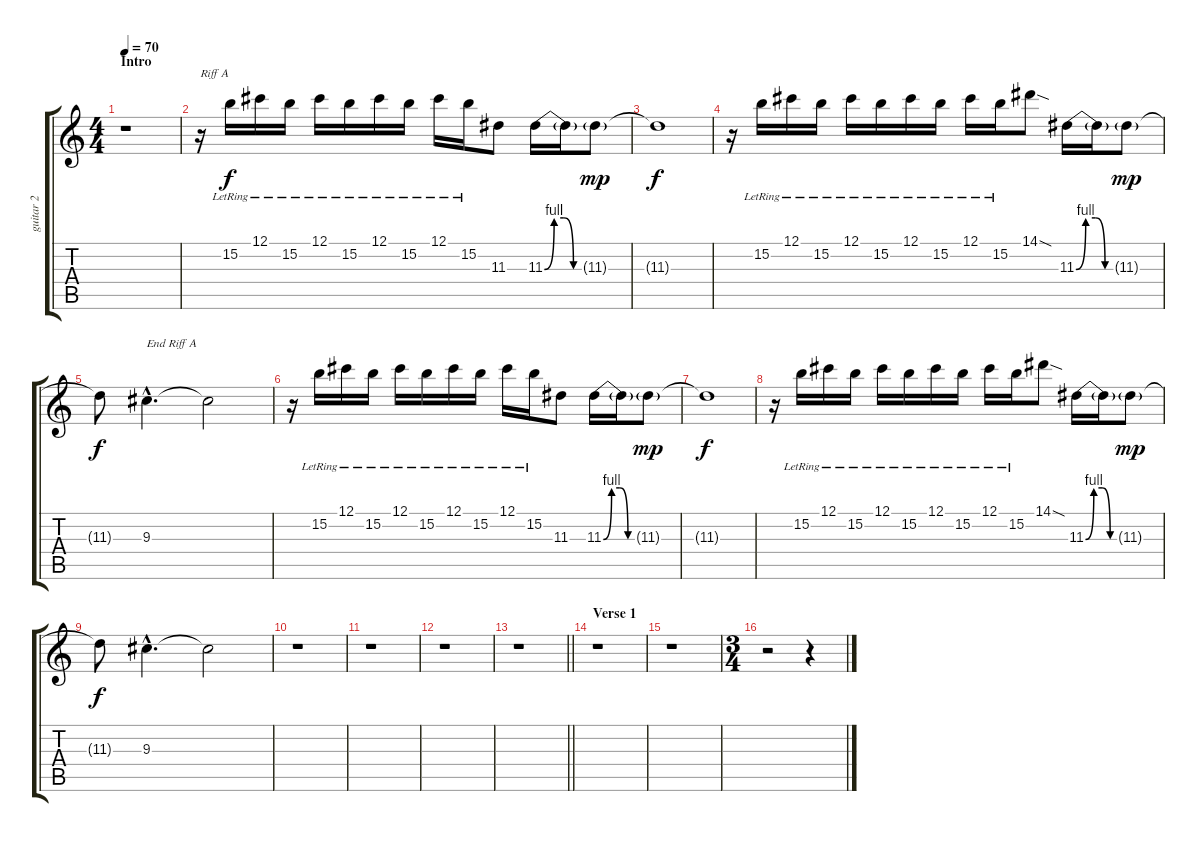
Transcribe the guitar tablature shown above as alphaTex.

\track ("guitar 2" "guitar 2") {instrument distortionguitar}
\staff {score tabs}
\tuning (Db4 Ab3 E3 B2 Gb2 Db2) {hide}
\ts (4 4)
\section ("" "Intro")
\tempo 70
\clef g2
\ks c
r.1{dy f instrument distortionguitar} |
r.16{txt "Riff A"} 15.2{lr}.16 12.1{lr}.16 15.2{lr}.16 12.1{lr}.16 15.2{lr}.16 12.1{lr}.16 15.2{lr}.16 12.1{lr}.16 15.2{lr}.16 11.3.8 11.3{be (custom 0 0 15 4 30 4 45 0 60 0)}.16 11.3{t}.16 11.3{g}.8{dy mp} |
11.3{t}.1{dy f} |
r.16 15.2{lr}.16 12.1{lr}.16 15.2{lr}.16 12.1{lr}.16 15.2{lr}.16 12.1{lr}.16 15.2{lr}.16 12.1{lr}.16 15.2{lr}.16 14.1{sod}.8 11.3{be (custom 0 0 15 4 30 4 45 0 60 0)}.16 11.3{t}.16 11.3{g}.8{dy mp} |
11.3{t}.8{dy f} 9.3{hac}.4{d txt "End Riff A"} 9.3{t}.2 |
r.16 15.2{lr}.16 12.1{lr}.16 15.2{lr}.16 12.1{lr}.16 15.2{lr}.16 12.1{lr}.16 15.2{lr}.16 12.1{lr}.16 15.2{lr}.16 11.3.8 11.3{be (custom 0 0 15 4 30 4 45 0 60 0)}.16 11.3{t}.16 11.3{g}.8{dy mp} |
11.3{t}.1{dy f} |
r.16 15.2{lr}.16 12.1{lr}.16 15.2{lr}.16 12.1{lr}.16 15.2{lr}.16 12.1{lr}.16 15.2{lr}.16 12.1{lr}.16 15.2{lr}.16 14.1{sod}.8 11.3{be (custom 0 0 15 4 30 4 45 0 60 0)}.16 11.3{t}.16 11.3{g}.8{dy mp} |
11.3{t}.8{dy f} 9.3{hac}.4{d} 9.3{t}.2 |
r.1 |
r.1 |
r.1 |
\barLineRight lightlight
r.1 |
\section ("" "Verse 1")
r.1 |
r.1 |
\ts (3 4)
r.2 r.4
